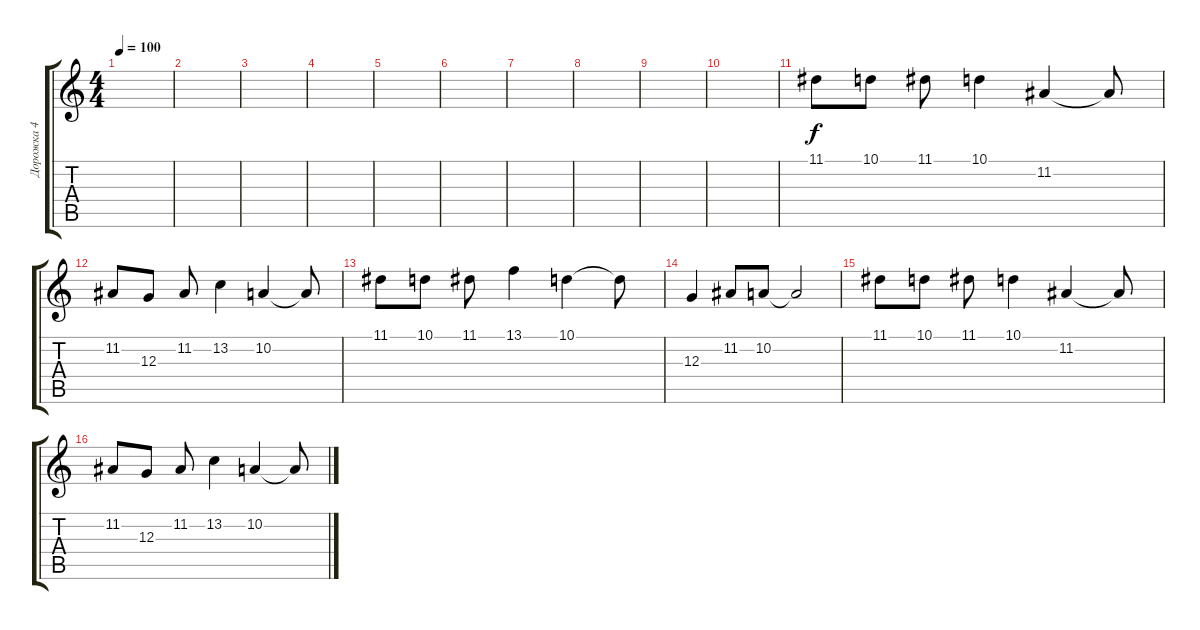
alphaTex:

\track ("Дорожка 4" "Дорожка 4") {instrument pad3polysynth}
\staff {score tabs}
\tuning (E4 B3 G3 D3 A2 D2) {hide}
\ts (4 4)
\tempo 100
\clef g2
\ks c
|
|
|
|
|
|
|
|
|
|
11.1.8 10.1.8 11.1.8 10.1.4 11.2.4 11.2{t}.8 |
11.2.8 12.3.8 11.2.8 13.2.4 10.2.4 10.2{t}.8 |
11.1.8 10.1.8 11.1.8 13.1.4 10.1.4 10.1{t}.8 |
12.3.4 11.2.8 10.2.8 10.2{t}.2 |
11.1.8 10.1.8 11.1.8 10.1.4 11.2.4 11.2{t}.8 |
11.2.8 12.3.8 11.2.8 13.2.4 10.2.4 10.2{t}.8
